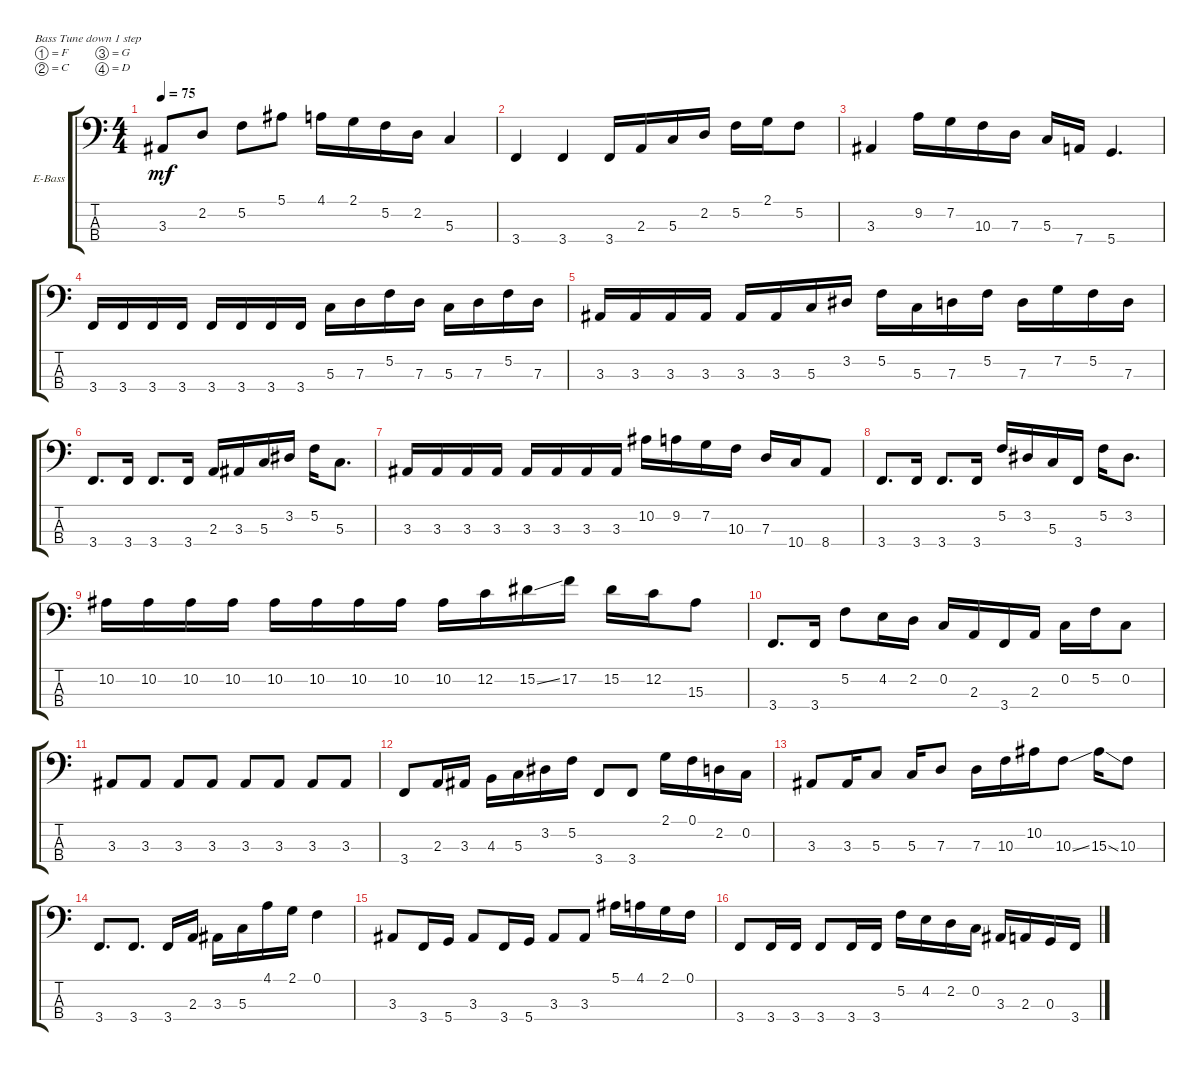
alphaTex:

\defaultSystemsLayout 4
\bracketExtendMode groupsimilarinstruments
\firstSystemTrackNameOrientation horizontal
\otherSystemsTrackNameOrientation horizontal
\track ("James Lomenzo" "E-Bass") {instrument electricbassfinger}
\staff {score tabs}
\tuning (F2 C2 G1 D1)
\ts (4 4)
\tempo 75
\clef f4
\ks c
3.3.8{dy mf} 2.2.8 5.2.8 5.1.8 4.1.16 2.1.16 5.2.16 2.2.16 5.3.4 |
3.4.4 3.4.4 3.4.16 2.3.16 5.3.16 2.2.16 5.2.16 2.1.16 5.2.8 |
3.3.4 9.2.16 7.2.16 10.3.16 7.3.16 5.3.16 7.4.16 5.4.4{d} |
3.4.16 3.4.16 3.4.16 3.4.16 3.4.16 3.4.16 3.4.16 3.4.16 5.3.16 7.3.16 5.2.16 7.3.16 5.3.16 7.3.16 5.2.16 7.3.16 |
3.3.16 3.3.16 3.3.16 3.3.16 3.3.16 3.3.16 5.3.16 3.2.16 5.2.16 5.3.16 7.3.16 5.2.16 7.3.16 7.2.16 5.2.16 7.3.16 |
3.4.8{d} 3.4.16 3.4.8{d} 3.4.16 2.3.16 3.3.16 5.3.16 3.2.16 5.2.16 5.3.8{d} |
3.3.16 3.3.16 3.3.16 3.3.16 3.3.16 3.3.16 3.3.16 3.3.16 10.2.16 9.2.16 7.2.16 10.3.16 7.3.16 10.4.16 8.4.8 |
3.4.8{d} 3.4.16 3.4.8{d} 3.4.16 5.2.16 3.2.16 5.3.16 3.4.16 5.2.16 3.2.8{d} |
10.2.16 10.2.16 10.2.16 10.2.16 10.2.16 10.2.16 10.2.16 10.2.16 10.2.16 12.2.16 15.2{ss}.16 17.2.16 15.2.16 12.2.16 15.3.8 |
3.4.8{d} 3.4.16 5.2.8 4.2.16 2.2.16 0.2.16 2.3.16 3.4.16 2.3.16 0.2.16 5.2.16 0.2.8 |
3.3.8 3.3.8 3.3.8 3.3.8 3.3.8 3.3.8 3.3.8 3.3.8 |
3.4.8 2.3.16 3.3.16 4.3.16 5.3.16 3.2.16 5.2.16 3.4.8 3.4.8 2.1.16 0.1.16 2.2.16 0.2.16 |
3.3.8 3.3.16 5.3.8 5.3.16 7.3.8 7.3.16 10.3.16 10.2.16 10.3{ss}.8 15.3{ss}.16 10.3.8 |
3.4.8{d} 3.4.8{d} 3.4.16 2.3.16 3.3.16 5.3.16 4.1.16 2.1.16 0.1.4 |
3.3.8 3.4.16 5.4.16 3.3.8 3.4.16 5.4.16 3.3.8 3.3.8 5.1.16 4.1.16 2.1.16 0.1.16 |
3.4.8 3.4.16 3.4.16 3.4.8 3.4.16 3.4.16 5.2.16 4.2.16 2.2.16 0.2.16 3.3.16 2.3.16 0.3.16 3.4.16
